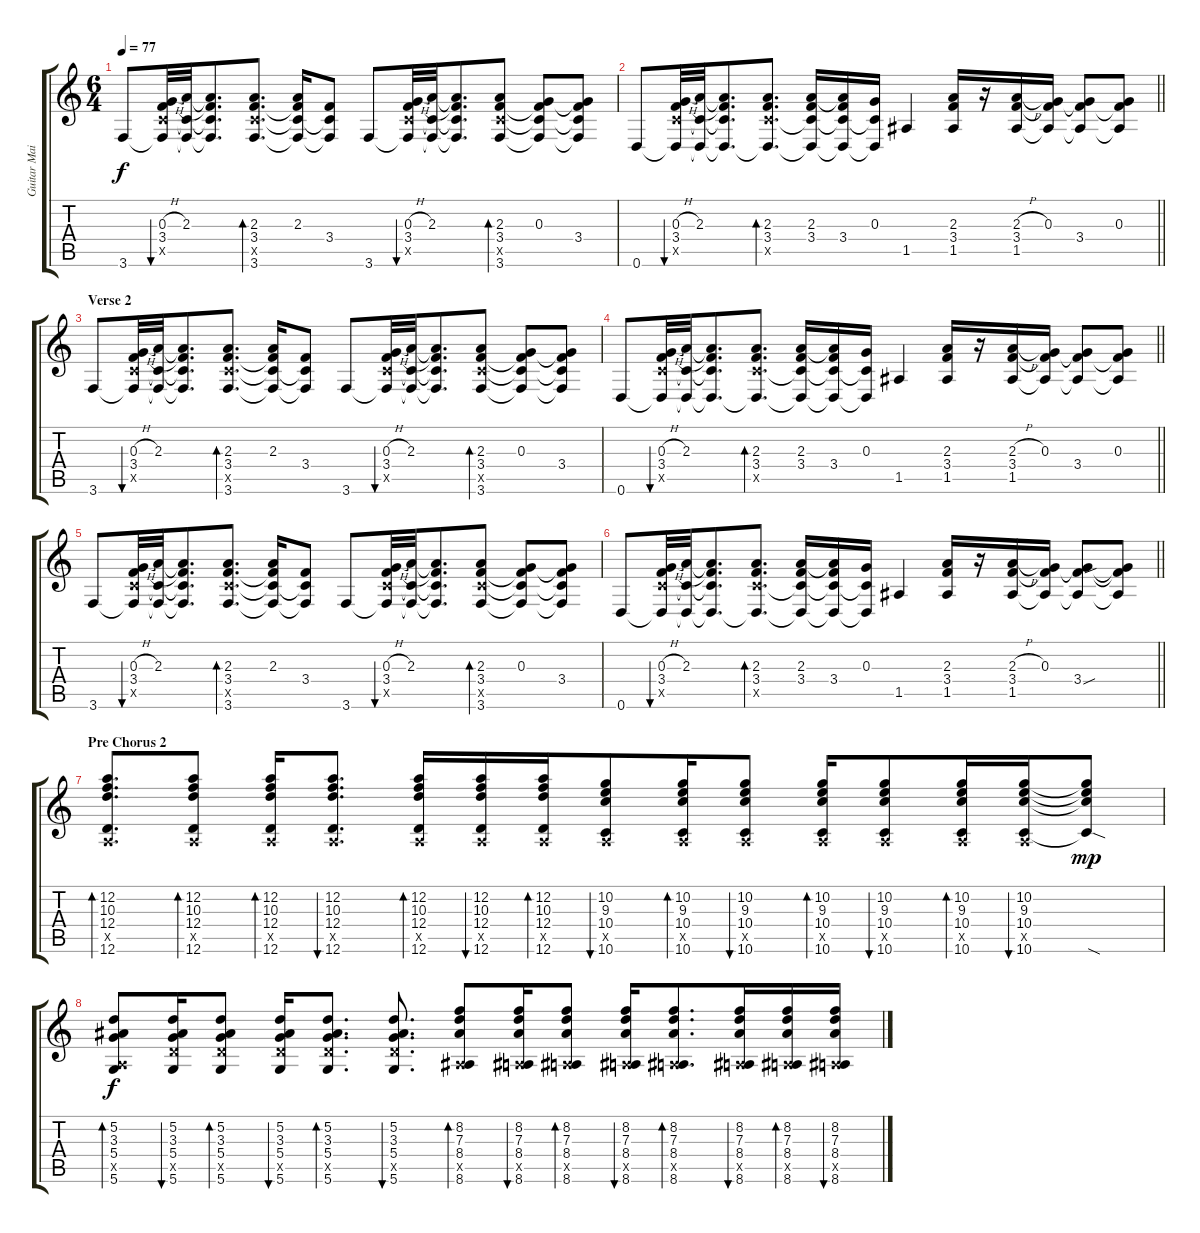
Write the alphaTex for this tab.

\track ("Guitar Main" "Guitar Mai") {instrument electricguitarclean}
\staff {score tabs}
\tuning (D4 A3 G3 D3 A2 D2) {hide}
\ts (6 4)
\tempo 77
\clef g2
\ks c
3.6.8{dy f} (0.3{h} 3.4 3.5{x} 3.6{t}).32{bu 60} (2.3 3.5{t} 3.6{t}).32 (2.3{t} 3.4{t} 3.5{t} 3.6{t}).8{d beam merge} (2.3 3.4 3.5{x} 3.6).8{d bd 60} (2.3 3.4{t} 3.5{t} 3.6{t}).16 (3.4 3.5{t} 3.6{t}).8 3.6.8 (0.3{h} 3.4 3.5{x} 3.6{t}).32{bu 60} (2.3 3.5{t} 3.6{t}).32 (2.3{t} 3.4{t} 3.5{t} 3.6{t}).8{d beam merge} (2.3 3.4 3.5{x} 3.6).8{bd 60} (0.3 3.4{t} 3.5{t} 3.6{t}).8 (0.3{t} 3.4 3.5{t} 3.6{t}).8 |
\barLineRight lightlight
0.6.8 (0.3{h} 3.4 3.5{x} 0.6{t}).32{bu 60} (2.3 3.5{t} 0.6{t}).32 (2.3{t} 3.4{t} 3.5{t} 0.6{t}).8{d beam merge} (2.3 3.4 3.5{x} 0.6{t}).8{d bd 60} (2.3 3.4 3.5{t} 0.6{t}).16 (2.3{t} 3.4 3.5{t} 0.6{t}).16 (0.3 3.5{t} 0.6{t}).16 1.5.4 (2.3 3.4 1.5).16 r.16{beam merge} (2.3{h} 3.4 1.5).16 (0.3 3.4{t} 1.5{t}).16 (0.3{t} 3.4 1.5{t}).8 (0.3 3.4{t} 1.5{t}).8 |
\section ("" "Verse 2")
3.6.8 (0.3{h} 3.4 3.5{x} 3.6{t}).32{bu 60} (2.3 3.5{t} 3.6{t}).32 (2.3{t} 3.4{t} 3.5{t} 3.6{t}).8{d beam merge} (2.3 3.4 3.5{x} 3.6).8{d bd 60} (2.3 3.4{t} 3.5{t} 3.6{t}).16 (3.4 3.5{t} 3.6{t}).8 3.6.8 (0.3{h} 3.4 3.5{x} 3.6{t}).32{bu 60} (2.3 3.5{t} 3.6{t}).32 (2.3{t} 3.4{t} 3.5{t} 3.6{t}).8{d beam merge} (2.3 3.4 3.5{x} 3.6).8{bd 60} (0.3 3.4{t} 3.5{t} 3.6{t}).8 (0.3{t} 3.4 3.5{t} 3.6{t}).8 |
\barLineRight lightlight
0.6.8 (0.3{h} 3.4 3.5{x} 0.6{t}).32{bu 60} (2.3 3.5{t} 0.6{t}).32 (2.3{t} 3.4{t} 3.5{t} 0.6{t}).8{d beam merge} (2.3 3.4 3.5{x} 0.6{t}).8{d bd 60} (2.3 3.4 3.5{t} 0.6{t}).16 (2.3{t} 3.4 3.5{t} 0.6{t}).16 (0.3 3.5{t} 0.6{t}).16 1.5.4 (2.3 3.4 1.5).16 r.16{beam merge} (2.3{h} 3.4 1.5).16 (0.3 3.4{t} 1.5{t}).16 (0.3{t} 3.4 1.5{t}).8 (0.3 3.4{t} 1.5{t}).8 |
3.6.8 (0.3{h} 3.4 3.5{x} 3.6{t}).32{bu 60} (2.3 3.5{t} 3.6{t}).32 (2.3{t} 3.4{t} 3.5{t} 3.6{t}).8{d beam merge} (2.3 3.4 3.5{x} 3.6).8{d bd 60} (2.3 3.4{t} 3.5{t} 3.6{t}).16 (3.4 3.5{t} 3.6{t}).8 3.6.8 (0.3{h} 3.4 3.5{x} 3.6{t}).32{bu 60} (2.3 3.5{t} 3.6{t}).32 (2.3{t} 3.4{t} 3.5{t} 3.6{t}).8{d beam merge} (2.3 3.4 3.5{x} 3.6).8{bd 60} (0.3 3.4{t} 3.5{t} 3.6{t}).8 (0.3{t} 3.4 3.5{t} 3.6{t}).8 |
\barLineRight lightlight
0.6.8 (0.3{h} 3.4 3.5{x} 0.6{t}).32{bu 60} (2.3 3.5{t} 0.6{t}).32 (2.3{t} 3.4{t} 3.5{t} 0.6{t}).8{d beam merge} (2.3 3.4 3.5{x} 0.6{t}).8{d bd 60} (2.3 3.4 3.5{t} 0.6{t}).16 (2.3{t} 3.4 3.5{t} 0.6{t}).16 (0.3 3.5{t} 0.6{t}).16 1.5.4 (2.3 3.4 1.5).16 r.16{beam merge} (2.3{h} 3.4 1.5).16 (0.3 3.4{t} 1.5{t}).16 (0.3{t} 3.4{sou} 1.5{t}).8 (0.3{t} 3.4{t} 1.5{t}).8 |
\section ("" "Pre Chorus 2")
(12.2 10.3 12.4 0.5{x} 12.6).8{d bd 60} (12.2 10.3 12.4 0.5{x} 12.6).8{bd 60} (12.2 10.3 12.4 0.5{x} 12.6).16{bd 60 beam merge} (12.2 10.3 12.4 0.5{x} 12.6).8{d bu 60} (12.2 10.3 12.4 0.5{x} 12.6).16{bd 60 beam merge} (12.2 10.3 12.4 0.5{x} 12.6).16{bu 60 beam merge} (12.2 10.3 12.4 0.5{x} 12.6).16{bd 60 beam merge} (10.2 9.3 10.4 0.5{x} 10.6).8{bu 60 beam merge} (10.2 9.3 10.4 0.5{x} 10.6).16{bd 60 beam merge} (10.2 9.3 10.4 0.5{x} 10.6).8{bu 60} (10.2 9.3 10.4 0.5{x} 10.6).16{bd 60} (10.2 9.3 10.4 0.5{x} 10.6).8{bu 60 beam merge} (10.2 9.3 10.4 0.5{x} 10.6).16{bd 60} (10.2 9.3 10.4 0.5{x} 10.6).16{bu 60 beam merge} (10.2{t} 9.3{t} 10.4{t} 10.6{sod t}).8{dy mp} |
(5.2 3.3 5.4 0.5{x} 5.6).8{bd 60 dy f} (5.2 3.3 5.4 5.5{x} 5.6).16{bu 60 beam merge} (5.2 3.3 5.4 5.5{x} 5.6).8{bd 60} (5.2 3.3 5.4 5.5{x} 5.6).16{bu 60} (5.2 3.3 5.4 5.5{x} 5.6).8{d bd 60} (5.2 3.3 5.4 5.5{x} 5.6).8{d bu 60} (8.2 7.3 8.4 0.5{x} 8.6).8{bd 60 beam merge} (8.2 7.3 8.4 0.5{x} 8.6).16{bu 60} (8.2 7.3 8.4 0.5{x} 8.6).8{bd 60} (8.2 7.3 8.4 0.5{x} 8.6).16{bu 60} (8.2 7.3 8.4 0.5{x} 8.6).8{d bd 60 beam merge} (8.2 7.3 8.4 0.5{x} 8.6).16{bu 60 beam merge} (8.2 7.3 8.4 0.5{x} 8.6).16{bd 60 beam merge} (8.2 7.3 8.4 0.5{x} 8.6).16{bu 60}
